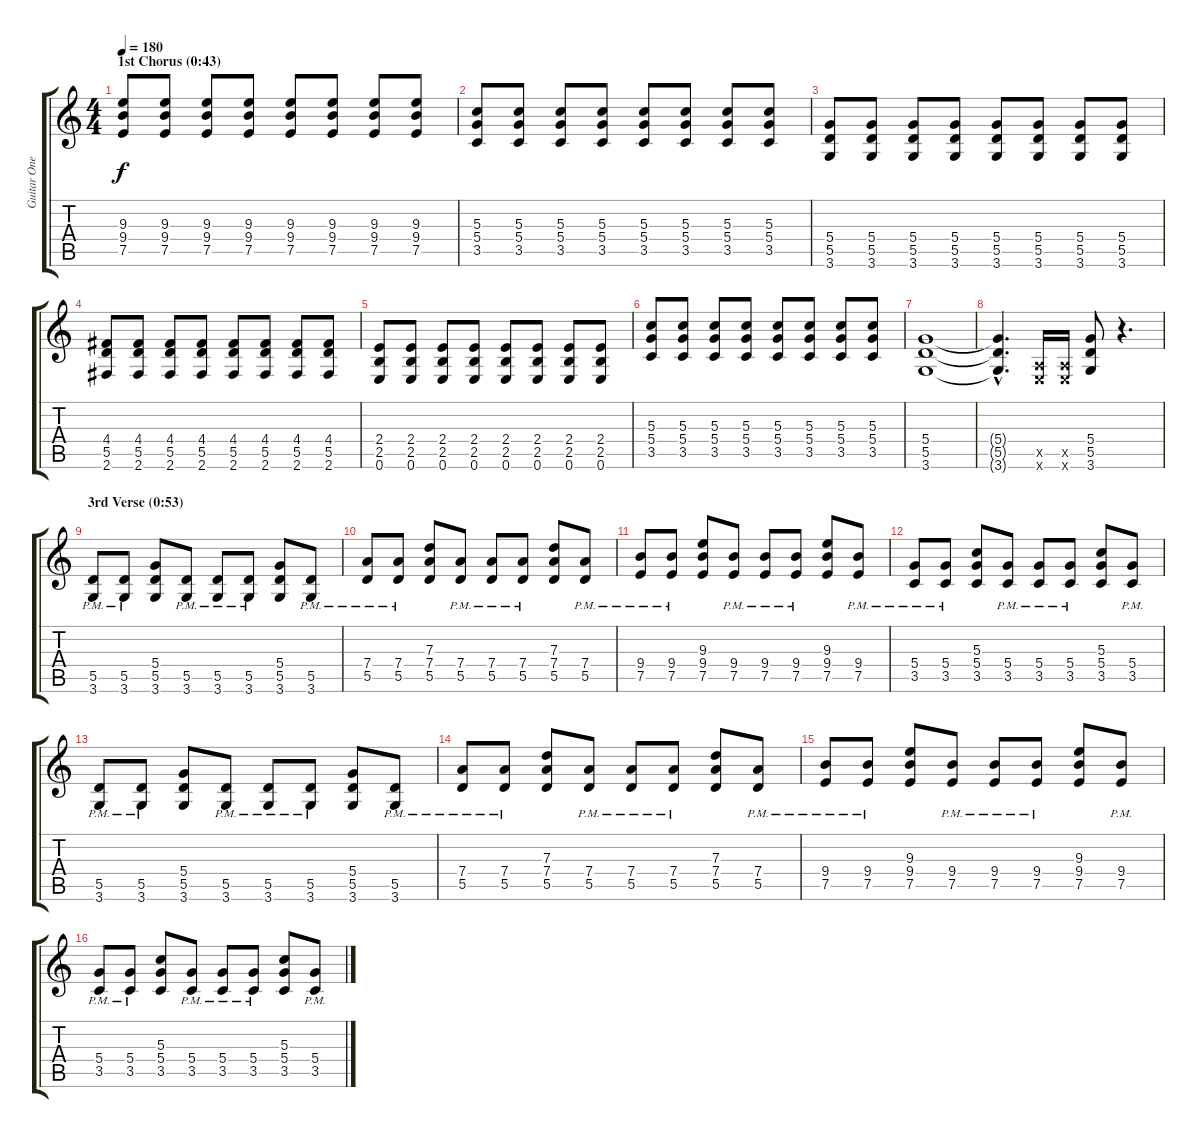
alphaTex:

\track ("Guitar One" "Guitar One") {instrument distortionguitar}
\staff {score tabs}
\tuning (E4 B3 G3 D3 A2 E2) {hide}
\ts (4 4)
\section ("" "1st Chorus (0:43)")
\tempo 180
\clef g2
\ks c
(9.3 9.4 7.5).8{dy f} (9.3 9.4 7.5).8 (9.3 9.4 7.5).8 (9.3 9.4 7.5).8 (9.3 9.4 7.5).8 (9.3 9.4 7.5).8 (9.3 9.4 7.5).8 (9.3 9.4 7.5).8 |
(5.3 5.4 3.5).8 (5.3 5.4 3.5).8 (5.3 5.4 3.5).8 (5.3 5.4 3.5).8 (5.3 5.4 3.5).8 (5.3 5.4 3.5).8 (5.3 5.4 3.5).8 (5.3 5.4 3.5).8 |
(5.4 5.5 3.6).8 (5.4 5.5 3.6).8 (5.4 5.5 3.6).8 (5.4 5.5 3.6).8 (5.4 5.5 3.6).8 (5.4 5.5 3.6).8 (5.4 5.5 3.6).8 (5.4 5.5 3.6).8 |
(4.4 5.5 2.6).8 (4.4 5.5 2.6).8 (4.4 5.5 2.6).8 (4.4 5.5 2.6).8 (4.4 5.5 2.6).8 (4.4 5.5 2.6).8 (4.4 5.5 2.6).8 (4.4 5.5 2.6).8 |
(2.4 2.5 0.6).8 (2.4 2.5 0.6).8 (2.4 2.5 0.6).8 (2.4 2.5 0.6).8 (2.4 2.5 0.6).8 (2.4 2.5 0.6).8 (2.4 2.5 0.6).8 (2.4 2.5 0.6).8 |
(5.3 5.4 3.5).8 (5.3 5.4 3.5).8 (5.3 5.4 3.5).8 (5.3 5.4 3.5).8 (5.3 5.4 3.5).8 (5.3 5.4 3.5).8 (5.3 5.4 3.5).8 (5.3 5.4 3.5).8 |
(5.4 5.5 3.6).1 |
(5.4{hac t} 5.5{hac t} 3.6{hac t}).4{d} (0.5{x} 0.6{x}).16 (0.5{x} 0.6{x}).16 (5.4 5.5 3.6).8 r.4{d} |
\section ("" "3rd Verse (0:53)")
(5.5{pm} 3.6{pm}).8 (5.5{pm} 3.6{pm}).8 (5.4 5.5 3.6).8 (5.5{pm} 3.6{pm}).8 (5.5{pm} 3.6{pm}).8 (5.5{pm} 3.6{pm}).8 (5.4 5.5 3.6).8 (5.5{pm} 3.6{pm}).8 |
(7.4{pm} 5.5{pm}).8 (7.4{pm} 5.5{pm}).8 (7.3 7.4 5.5).8 (7.4{pm} 5.5{pm}).8 (7.4{pm} 5.5{pm}).8 (7.4{pm} 5.5{pm}).8 (7.3 7.4 5.5).8 (7.4{pm} 5.5{pm}).8 |
(9.4{pm} 7.5{pm}).8 (9.4{pm} 7.5{pm}).8 (9.3 9.4 7.5).8 (9.4{pm} 7.5{pm}).8 (9.4{pm} 7.5{pm}).8 (9.4{pm} 7.5{pm}).8 (9.3 9.4 7.5).8 (9.4{pm} 7.5{pm}).8 |
(5.4{pm} 3.5{pm}).8 (5.4{pm} 3.5{pm}).8 (5.3 5.4 3.5).8 (5.4{pm} 3.5{pm}).8 (5.4{pm} 3.5{pm}).8 (5.4{pm} 3.5{pm}).8 (5.3 5.4 3.5).8 (5.4{pm} 3.5{pm}).8 |
(5.5{pm} 3.6{pm}).8 (5.5{pm} 3.6{pm}).8 (5.4 5.5 3.6).8 (5.5{pm} 3.6{pm}).8 (5.5{pm} 3.6{pm}).8 (5.5{pm} 3.6{pm}).8 (5.4 5.5 3.6).8 (5.5{pm} 3.6{pm}).8 |
(7.4{pm} 5.5{pm}).8 (7.4{pm} 5.5{pm}).8 (7.3 7.4 5.5).8 (7.4{pm} 5.5{pm}).8 (7.4{pm} 5.5{pm}).8 (7.4{pm} 5.5{pm}).8 (7.3 7.4 5.5).8 (7.4{pm} 5.5{pm}).8 |
(9.4{pm} 7.5{pm}).8 (9.4{pm} 7.5{pm}).8 (9.3 9.4 7.5).8 (9.4{pm} 7.5{pm}).8 (9.4{pm} 7.5{pm}).8 (9.4{pm} 7.5{pm}).8 (9.3 9.4 7.5).8 (9.4{pm} 7.5{pm}).8 |
(5.4{pm} 3.5{pm}).8 (5.4{pm} 3.5{pm}).8 (5.3 5.4 3.5).8 (5.4{pm} 3.5{pm}).8 (5.4{pm} 3.5{pm}).8 (5.4{pm} 3.5{pm}).8 (5.3 5.4 3.5).8 (5.4{pm} 3.5{pm}).8
